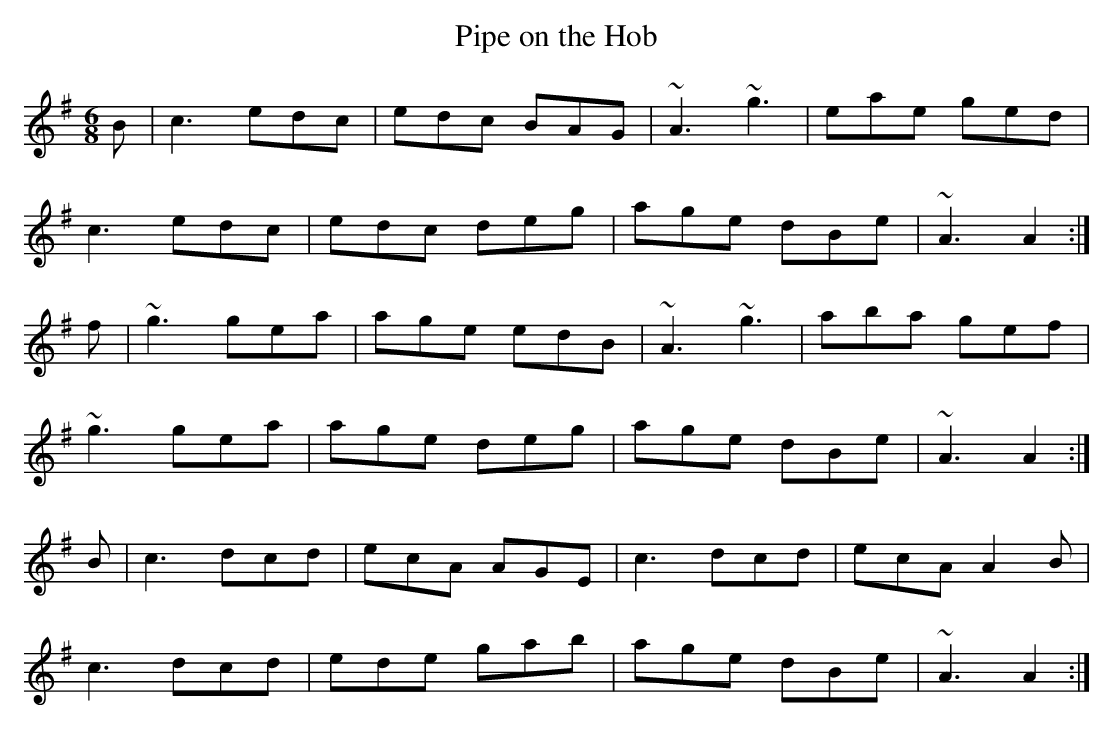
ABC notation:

X:1
T:Pipe on the Hob
M:6/8
K:Ador
B|c3 edc|edc BAG|~A3 ~g3|eae ged|
c3 edc|edc deg|age dBe|~A3 A2:|
f|~g3 gea|age edB|~A3 ~g3|aba gef|
~g3 gea|age deg|age dBe|~A3 A2:|
B|c3 dcd|ecA AGE|c3 dcd|ecA A2B|
c3 dcd|ede gab|age dBe|~A3 A2:|
